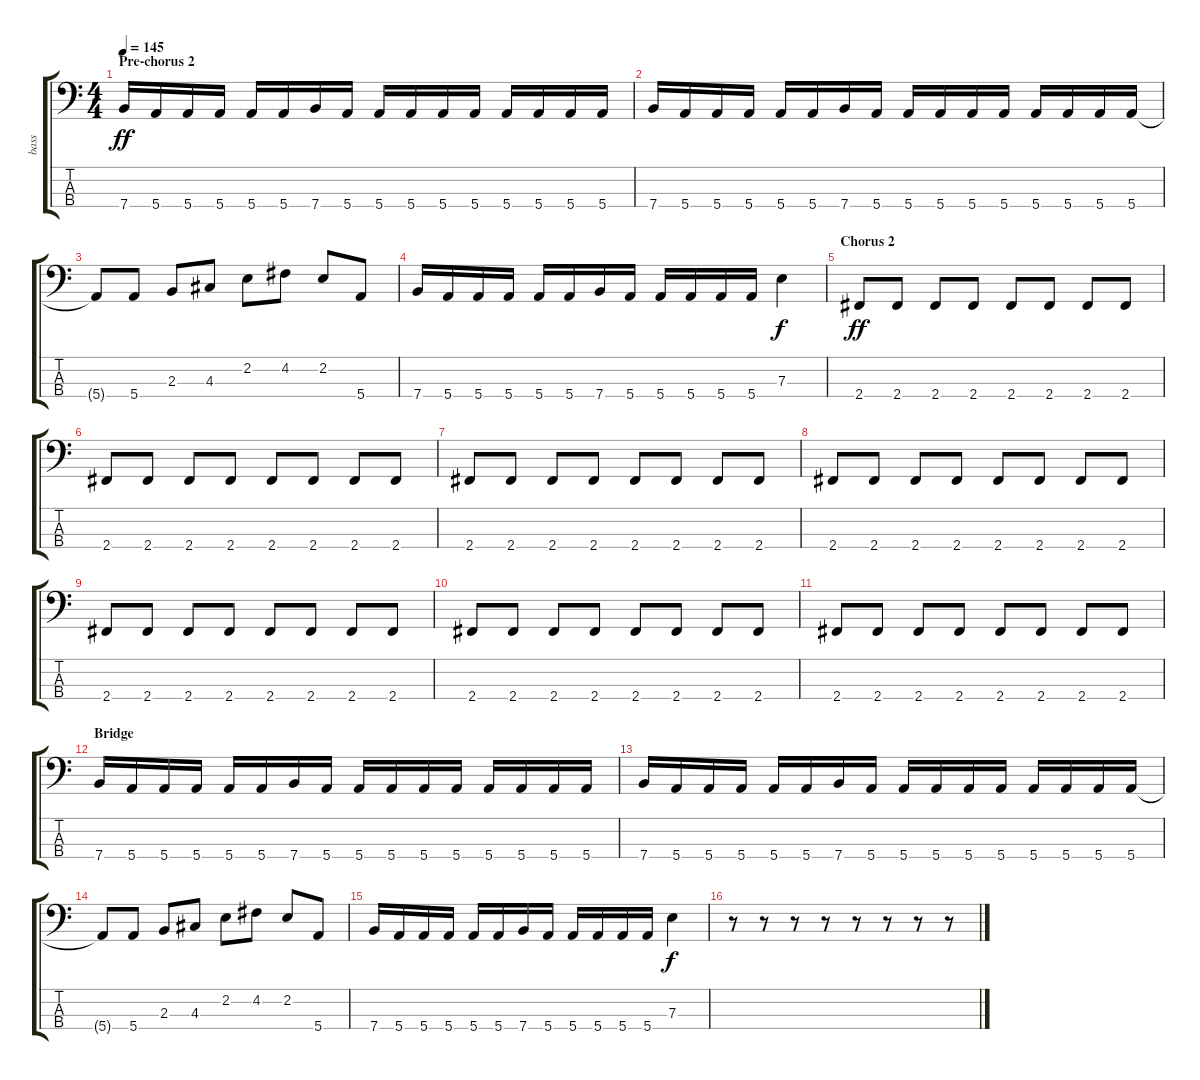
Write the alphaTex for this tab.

\track ("bass" "bass") {instrument electricbassfinger}
\staff {score tabs}
\tuning (G2 D2 A1 E1) {hide}
\ts (4 4)
\section ("" "Pre-chorus 2")
\tempo 145
\clef f4
\ks c
7.4.16{dy ff} 5.4.16 5.4.16 5.4.16 5.4.16 5.4.16 7.4.16 5.4.16 5.4.16 5.4.16 5.4.16 5.4.16 5.4.16 5.4.16 5.4.16 5.4.16 |
7.4.16 5.4.16 5.4.16 5.4.16 5.4.16 5.4.16 7.4.16 5.4.16 5.4.16 5.4.16 5.4.16 5.4.16 5.4.16 5.4.16 5.4.16 5.4.16 |
5.4{t}.8 5.4.8 2.3.8 4.3.8 2.2.8 4.2.8 2.2.8 5.4.8 |
7.4.16 5.4.16 5.4.16 5.4.16 5.4.16 5.4.16 7.4.16 5.4.16 5.4.16 5.4.16 5.4.16 5.4.16 7.3.4{dy f} |
\section ("" "Chorus 2")
2.4.8{dy ff} 2.4.8 2.4.8 2.4.8 2.4.8 2.4.8 2.4.8 2.4.8 |
2.4.8 2.4.8 2.4.8 2.4.8 2.4.8 2.4.8 2.4.8 2.4.8 |
2.4.8 2.4.8 2.4.8 2.4.8 2.4.8 2.4.8 2.4.8 2.4.8 |
2.4.8 2.4.8 2.4.8 2.4.8 2.4.8 2.4.8 2.4.8 2.4.8 |
2.4.8 2.4.8 2.4.8 2.4.8 2.4.8 2.4.8 2.4.8 2.4.8 |
2.4.8 2.4.8 2.4.8 2.4.8 2.4.8 2.4.8 2.4.8 2.4.8 |
2.4.8 2.4.8 2.4.8 2.4.8 2.4.8 2.4.8 2.4.8 2.4.8 |
\section ("" "Bridge")
7.4.16 5.4.16 5.4.16 5.4.16 5.4.16 5.4.16 7.4.16 5.4.16 5.4.16 5.4.16 5.4.16 5.4.16 5.4.16 5.4.16 5.4.16 5.4.16 |
7.4.16 5.4.16 5.4.16 5.4.16 5.4.16 5.4.16 7.4.16 5.4.16 5.4.16 5.4.16 5.4.16 5.4.16 5.4.16 5.4.16 5.4.16 5.4.16 |
5.4{t}.8 5.4.8 2.3.8 4.3.8 2.2.8 4.2.8 2.2.8 5.4.8 |
7.4.16 5.4.16 5.4.16 5.4.16 5.4.16 5.4.16 7.4.16 5.4.16 5.4.16 5.4.16 5.4.16 5.4.16 7.3.4{dy f} |
r.8 r.8 r.8 r.8 r.8 r.8 r.8 r.8
